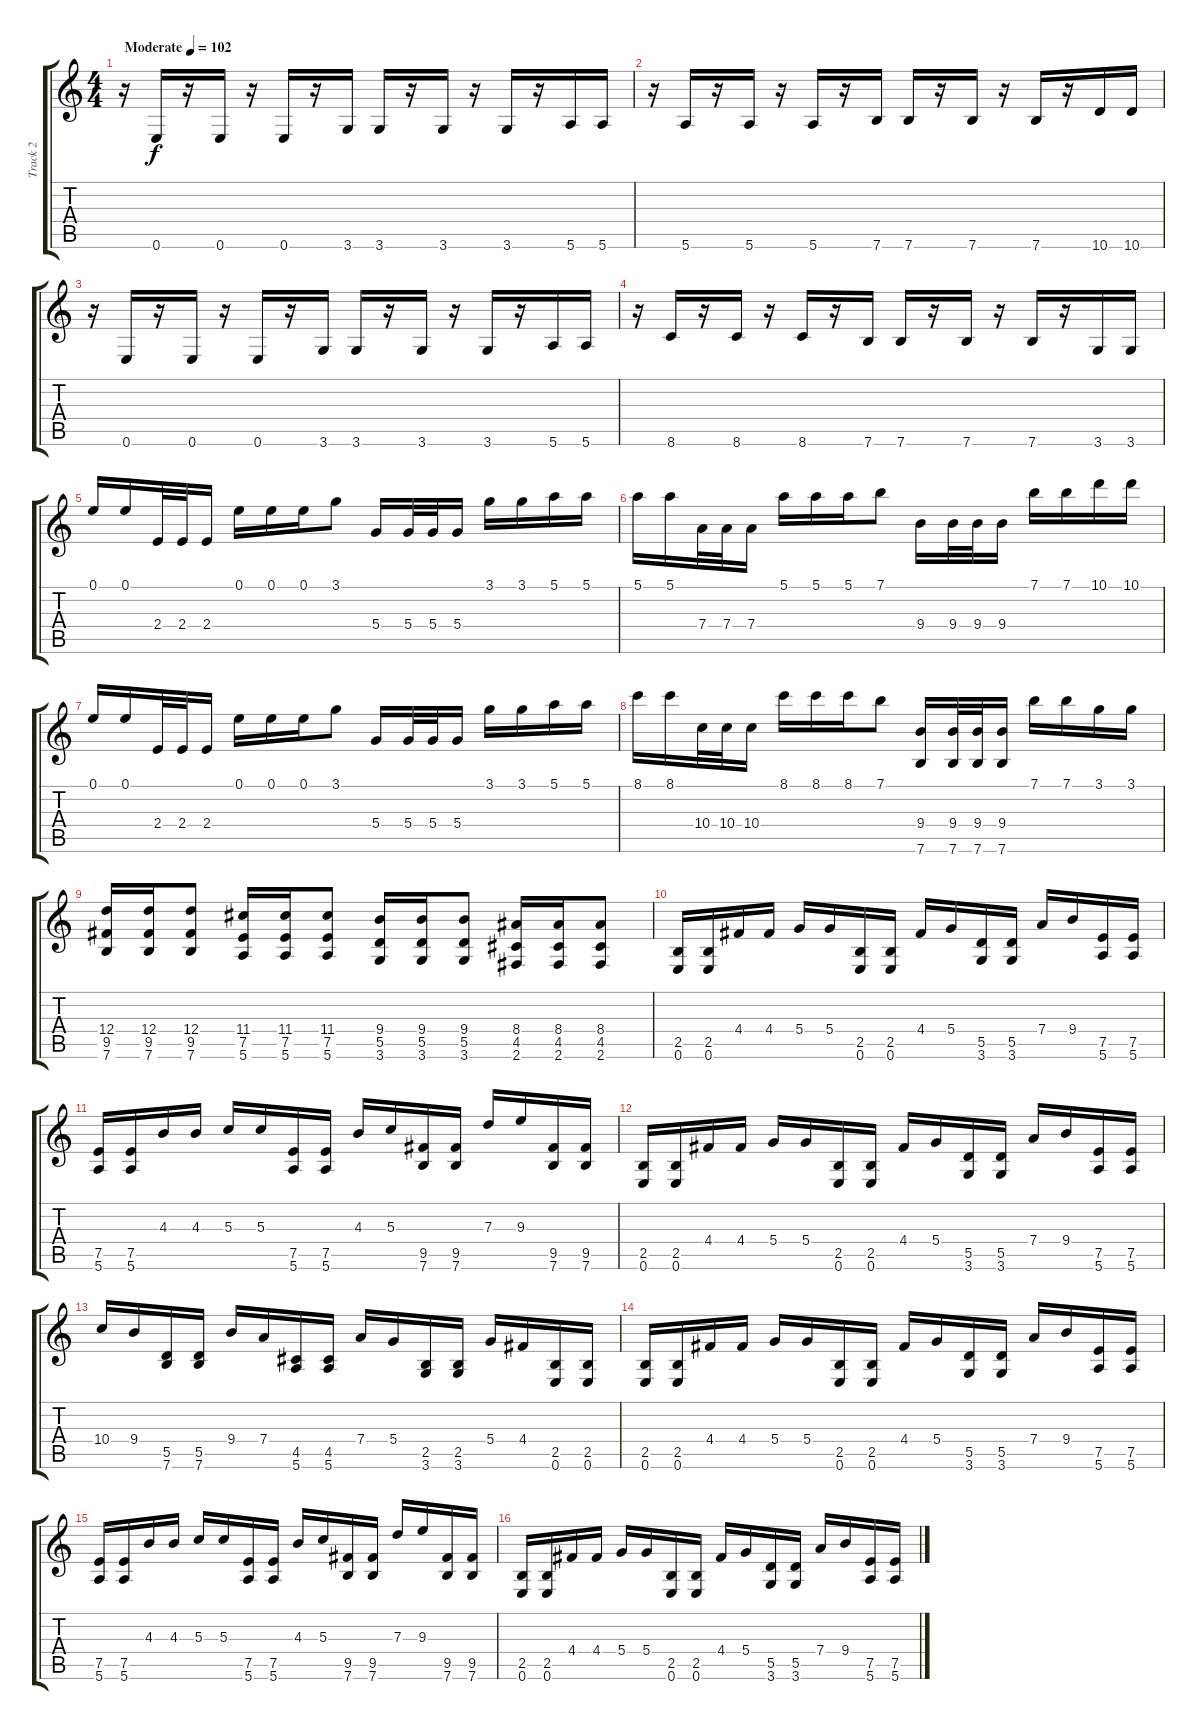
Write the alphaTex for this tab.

\track ("Track 2" "Track 2") {instrument distortionguitar}
\staff {score tabs}
\tuning (E4 B3 G3 D3 A2 E2) {hide}
\ts (4 4)
\tempo (102 "Moderate")
\clef g2
\ks c
r.16{dy f volume 9 instrument distortionguitar} 0.6.16 r.16 0.6.16 r.16 0.6.16 r.16 3.6.16 3.6.16 r.16 3.6.16 r.16 3.6.16 r.16 5.6.16 5.6.16 |
r.16 5.6.16 r.16 5.6.16 r.16 5.6.16 r.16 7.6.16 7.6.16 r.16 7.6.16 r.16 7.6.16 r.16 10.6.16 10.6.16 |
r.16 0.6.16 r.16 0.6.16 r.16 0.6.16 r.16 3.6.16 3.6.16 r.16 3.6.16 r.16 3.6.16 r.16 5.6.16 5.6.16 |
r.16 8.6.16 r.16 8.6.16 r.16 8.6.16 r.16 7.6.16 7.6.16 r.16 7.6.16 r.16 7.6.16 r.16 3.6.16 3.6.16 |
0.1.16{volume 13} 0.1.16 2.4.32 2.4.32 2.4.16 0.1.16 0.1.16 0.1.16 3.1.8 5.4.16 5.4.32 5.4.32 5.4.16 3.1.16 3.1.16 5.1.16 5.1.16 |
5.1.16 5.1.16 7.4.32 7.4.32 7.4.16 5.1.16 5.1.16 5.1.16 7.1.8 9.4.16 9.4.32 9.4.32 9.4.16 7.1.16 7.1.16 10.1.16 10.1.16 |
0.1.16 0.1.16 2.4.32 2.4.32 2.4.16 0.1.16 0.1.16 0.1.16 3.1.8 5.4.16 5.4.32 5.4.32 5.4.16 3.1.16 3.1.16 5.1.16 5.1.16 |
8.1.16 8.1.16 10.4.32 10.4.32 10.4.16 8.1.16 8.1.16 8.1.16 7.1.8 (9.4 7.6).16 (9.4 7.6).32 (9.4 7.6).32 (9.4 7.6).16 7.1.16 7.1.16 3.1.16 3.1.16 |
(12.4 9.5 7.6).16 (12.4 9.5 7.6).16 (12.4 9.5 7.6).8 (11.4 7.5 5.6).16 (11.4 7.5 5.6).16 (11.4 7.5 5.6).8 (9.4 5.5 3.6).16 (9.4 5.5 3.6).16 (9.4 5.5 3.6).8 (8.4 4.5 2.6).16 (8.4 4.5 2.6).16 (8.4 4.5 2.6).8 |
(2.5 0.6).16 (2.5 0.6).16 4.4.16 4.4.16 5.4.16 5.4.16 (2.5 0.6).16 (2.5 0.6).16 4.4.16 5.4.16 (5.5 3.6).16 (5.5 3.6).16 7.4.16 9.4.16 (7.5 5.6).16 (7.5 5.6).16 |
(7.5 5.6).16 (7.5 5.6).16 4.3.16 4.3.16 5.3.16 5.3.16 (7.5 5.6).16 (7.5 5.6).16 4.3.16 5.3.16 (9.5 7.6).16 (9.5 7.6).16 7.3.16 9.3.16 (9.5 7.6).16 (9.5 7.6).16 |
(2.5 0.6).16 (2.5 0.6).16 4.4.16 4.4.16 5.4.16 5.4.16 (2.5 0.6).16 (2.5 0.6).16 4.4.16 5.4.16 (5.5 3.6).16 (5.5 3.6).16 7.4.16 9.4.16 (7.5 5.6).16 (7.5 5.6).16 |
10.4.16 9.4.16 (5.5 7.6).16 (5.5 7.6).16 9.4.16 7.4.16 (4.5 5.6).16 (4.5 5.6).16 7.4.16 5.4.16 (2.5 3.6).16 (2.5 3.6).16 5.4.16 4.4.16 (2.5 0.6).16 (2.5 0.6).16 |
(2.5 0.6).16 (2.5 0.6).16 4.4.16 4.4.16 5.4.16 5.4.16 (2.5 0.6).16 (2.5 0.6).16 4.4.16 5.4.16 (5.5 3.6).16 (5.5 3.6).16 7.4.16 9.4.16 (7.5 5.6).16 (7.5 5.6).16 |
(7.5 5.6).16 (7.5 5.6).16 4.3.16 4.3.16 5.3.16 5.3.16 (7.5 5.6).16 (7.5 5.6).16 4.3.16 5.3.16 (9.5 7.6).16 (9.5 7.6).16 7.3.16 9.3.16 (9.5 7.6).16 (9.5 7.6).16 |
(2.5 0.6).16 (2.5 0.6).16 4.4.16 4.4.16 5.4.16 5.4.16 (2.5 0.6).16 (2.5 0.6).16 4.4.16 5.4.16 (5.5 3.6).16 (5.5 3.6).16 7.4.16 9.4.16 (7.5 5.6).16 (7.5 5.6).16
